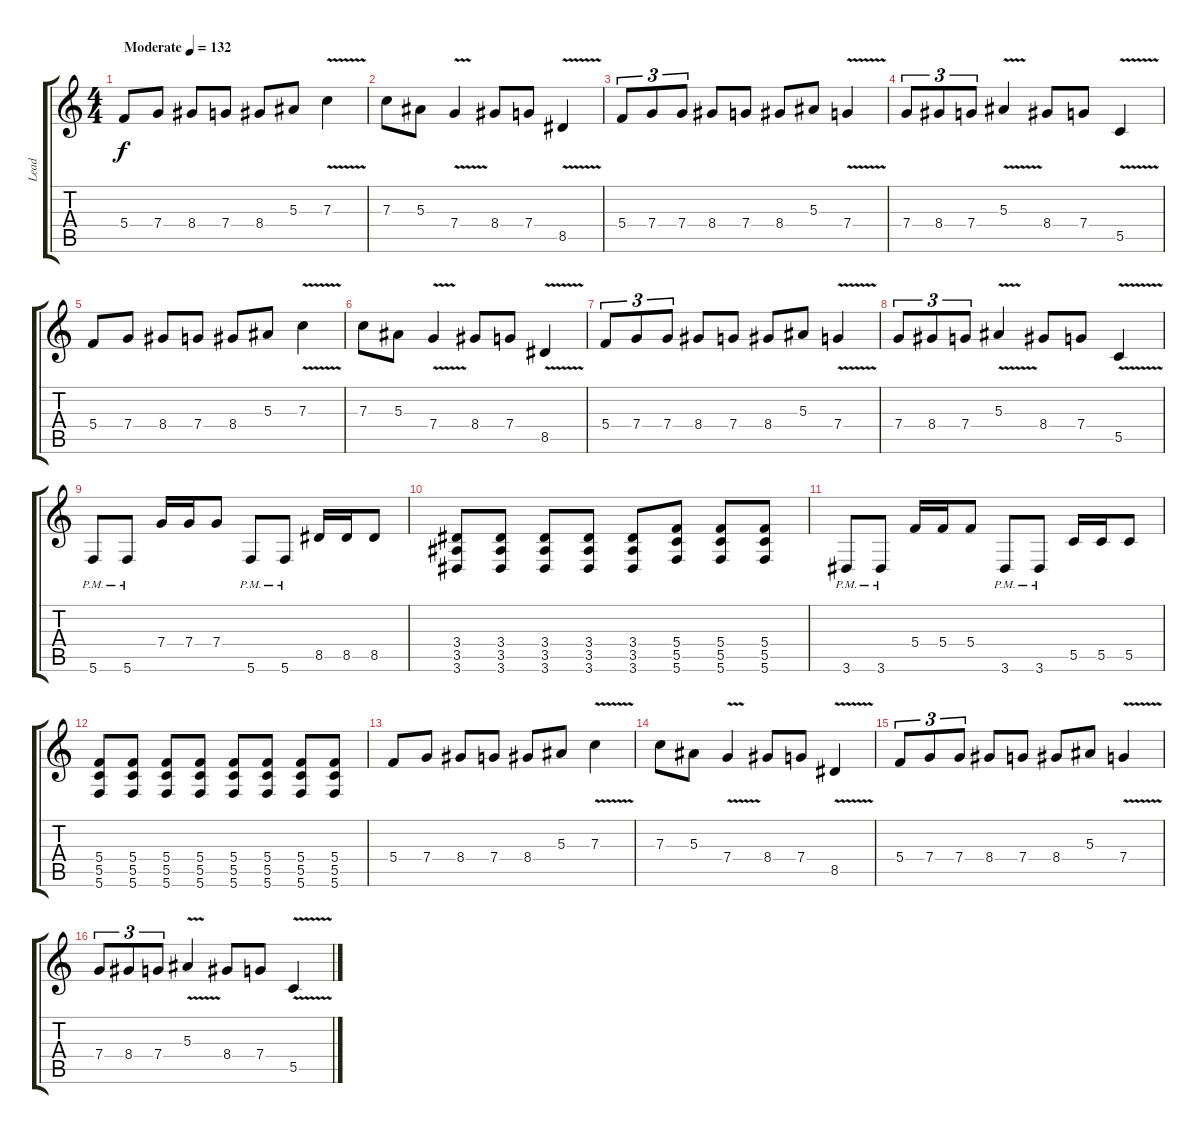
\track ("Lead" "Lead") {instrument distortionguitar}
\staff {score tabs}
\tuning (D4 A3 F3 C3 G2 C2) {hide}
\ts (4 4)
\tempo (132 "Moderate")
\clef g2
\ks c
5.4.8{dy f instrument distortionguitar} 7.4.8 8.4.8 7.4.8 8.4.8 5.3.8 7.3{v}.4 |
7.3.8 5.3.8 7.4{v}.4 8.4.8 7.4.8 8.5{v}.4 |
5.4.8{tu (3 2)} 7.4.8{tu (3 2)} 7.4.8{tu (3 2)} 8.4.8 7.4.8 8.4.8 5.3.8 7.4{v}.4 |
7.4.8{tu (3 2)} 8.4.8{tu (3 2)} 7.4.8{tu (3 2)} 5.3{v}.4 8.4.8 7.4.8 5.5{v}.4 |
5.4.8 7.4.8 8.4.8 7.4.8 8.4.8 5.3.8 7.3{v}.4 |
7.3.8 5.3.8 7.4{v}.4 8.4.8 7.4.8 8.5{v}.4 |
5.4.8{tu (3 2)} 7.4.8{tu (3 2)} 7.4.8{tu (3 2)} 8.4.8 7.4.8 8.4.8 5.3.8 7.4{v}.4 |
7.4.8{tu (3 2)} 8.4.8{tu (3 2)} 7.4.8{tu (3 2)} 5.3{v}.4 8.4.8 7.4.8 5.5{v}.4 |
5.6{pm}.8 5.6{pm}.8 7.4.16 7.4.16 7.4.8 5.6{pm}.8 5.6{pm}.8 8.5.16 8.5.16 8.5.8 |
(3.4 3.5 3.6).8 (3.4 3.5 3.6).8 (3.4 3.5 3.6).8 (3.4 3.5 3.6).8 (3.4 3.5 3.6).8 (5.4 5.5 5.6).8 (5.4 5.5 5.6).8 (5.4 5.5 5.6).8 |
3.6{pm}.8 3.6{pm}.8 5.4.16 5.4.16 5.4.8 3.6{pm}.8 3.6{pm}.8 5.5.16 5.5.16 5.5.8 |
(5.4 5.5 5.6).8 (5.4 5.5 5.6).8 (5.4 5.5 5.6).8 (5.4 5.5 5.6).8 (5.4 5.5 5.6).8 (5.4 5.5 5.6).8 (5.4 5.5 5.6).8 (5.4 5.5 5.6).8 |
5.4.8 7.4.8 8.4.8 7.4.8 8.4.8 5.3.8 7.3{v}.4 |
7.3.8 5.3.8 7.4{v}.4 8.4.8 7.4.8 8.5{v}.4 |
5.4.8{tu (3 2)} 7.4.8{tu (3 2)} 7.4.8{tu (3 2)} 8.4.8 7.4.8 8.4.8 5.3.8 7.4{v}.4 |
7.4.8{tu (3 2)} 8.4.8{tu (3 2)} 7.4.8{tu (3 2)} 5.3{v}.4 8.4.8 7.4.8 5.5{v}.4
